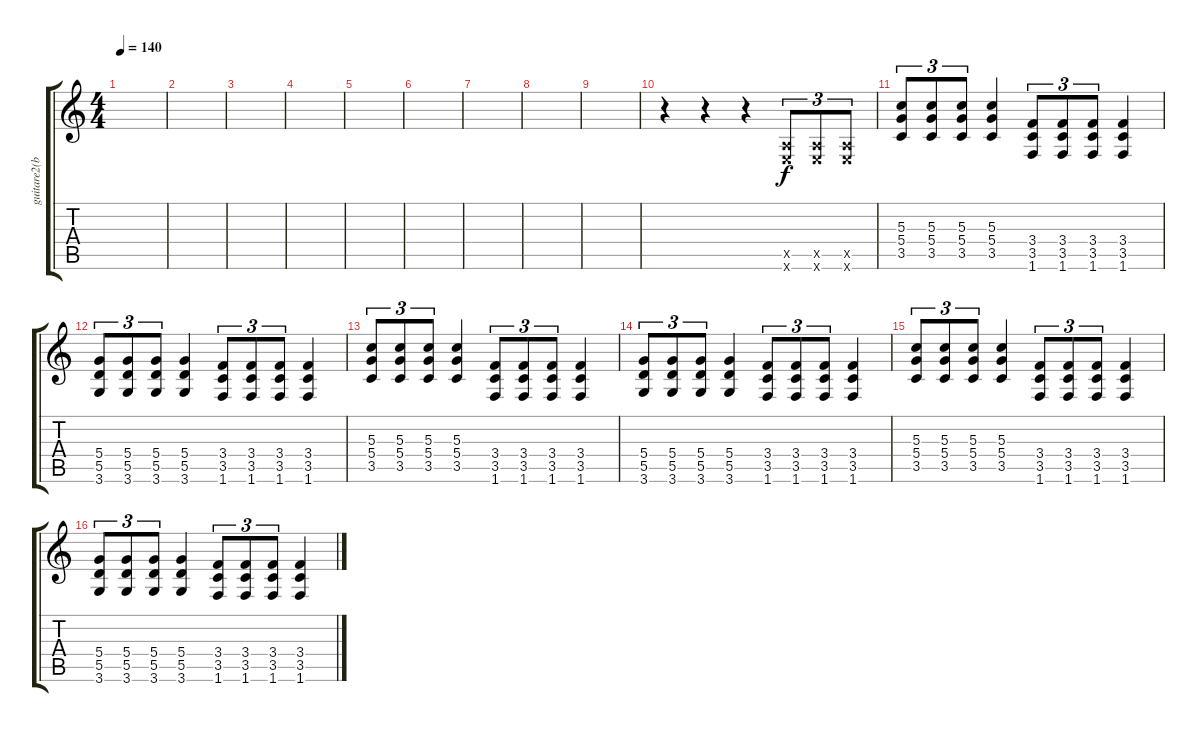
\track ("guitare2(billy joe)" "guitare2(b") {instrument overdrivenguitar}
\staff {score tabs}
\tuning (E4 B3 G3 D3 A2 E2) {hide}
\ts (4 4)
\tempo 140
\clef g2
\ks c
|
|
|
|
|
|
|
|
|
r.4 r.4 r.4 (0.5{x} 0.6{x}).8{tu (3 2)} (0.5{x} 0.6{x}).8{tu (3 2)} (0.5{x} 0.6{x}).8{tu (3 2)} |
(5.3 5.4 3.5).8{tu (3 2)} (5.3 5.4 3.5).8{tu (3 2)} (5.3 5.4 3.5).8{tu (3 2)} (5.3 5.4 3.5).4 (3.4 3.5 1.6).8{tu (3 2)} (3.4 3.5 1.6).8{tu (3 2)} (3.4 3.5 1.6).8{tu (3 2)} (3.4 3.5 1.6).4 |
(5.4 5.5 3.6).8{tu (3 2)} (5.4 5.5 3.6).8{tu (3 2)} (5.4 5.5 3.6).8{tu (3 2)} (5.4 5.5 3.6).4 (3.4 3.5 1.6).8{tu (3 2)} (3.4 3.5 1.6).8{tu (3 2)} (3.4 3.5 1.6).8{tu (3 2)} (3.4 3.5 1.6).4 |
(5.3 5.4 3.5).8{tu (3 2)} (5.3 5.4 3.5).8{tu (3 2)} (5.3 5.4 3.5).8{tu (3 2)} (5.3 5.4 3.5).4 (3.4 3.5 1.6).8{tu (3 2)} (3.4 3.5 1.6).8{tu (3 2)} (3.4 3.5 1.6).8{tu (3 2)} (3.4 3.5 1.6).4 |
(5.4 5.5 3.6).8{tu (3 2)} (5.4 5.5 3.6).8{tu (3 2)} (5.4 5.5 3.6).8{tu (3 2)} (5.4 5.5 3.6).4 (3.4 3.5 1.6).8{tu (3 2)} (3.4 3.5 1.6).8{tu (3 2)} (3.4 3.5 1.6).8{tu (3 2)} (3.4 3.5 1.6).4 |
(5.3 5.4 3.5).8{tu (3 2)} (5.3 5.4 3.5).8{tu (3 2)} (5.3 5.4 3.5).8{tu (3 2)} (5.3 5.4 3.5).4 (3.4 3.5 1.6).8{tu (3 2)} (3.4 3.5 1.6).8{tu (3 2)} (3.4 3.5 1.6).8{tu (3 2)} (3.4 3.5 1.6).4 |
(5.4 5.5 3.6).8{tu (3 2)} (5.4 5.5 3.6).8{tu (3 2)} (5.4 5.5 3.6).8{tu (3 2)} (5.4 5.5 3.6).4 (3.4 3.5 1.6).8{tu (3 2)} (3.4 3.5 1.6).8{tu (3 2)} (3.4 3.5 1.6).8{tu (3 2)} (3.4 3.5 1.6).4
